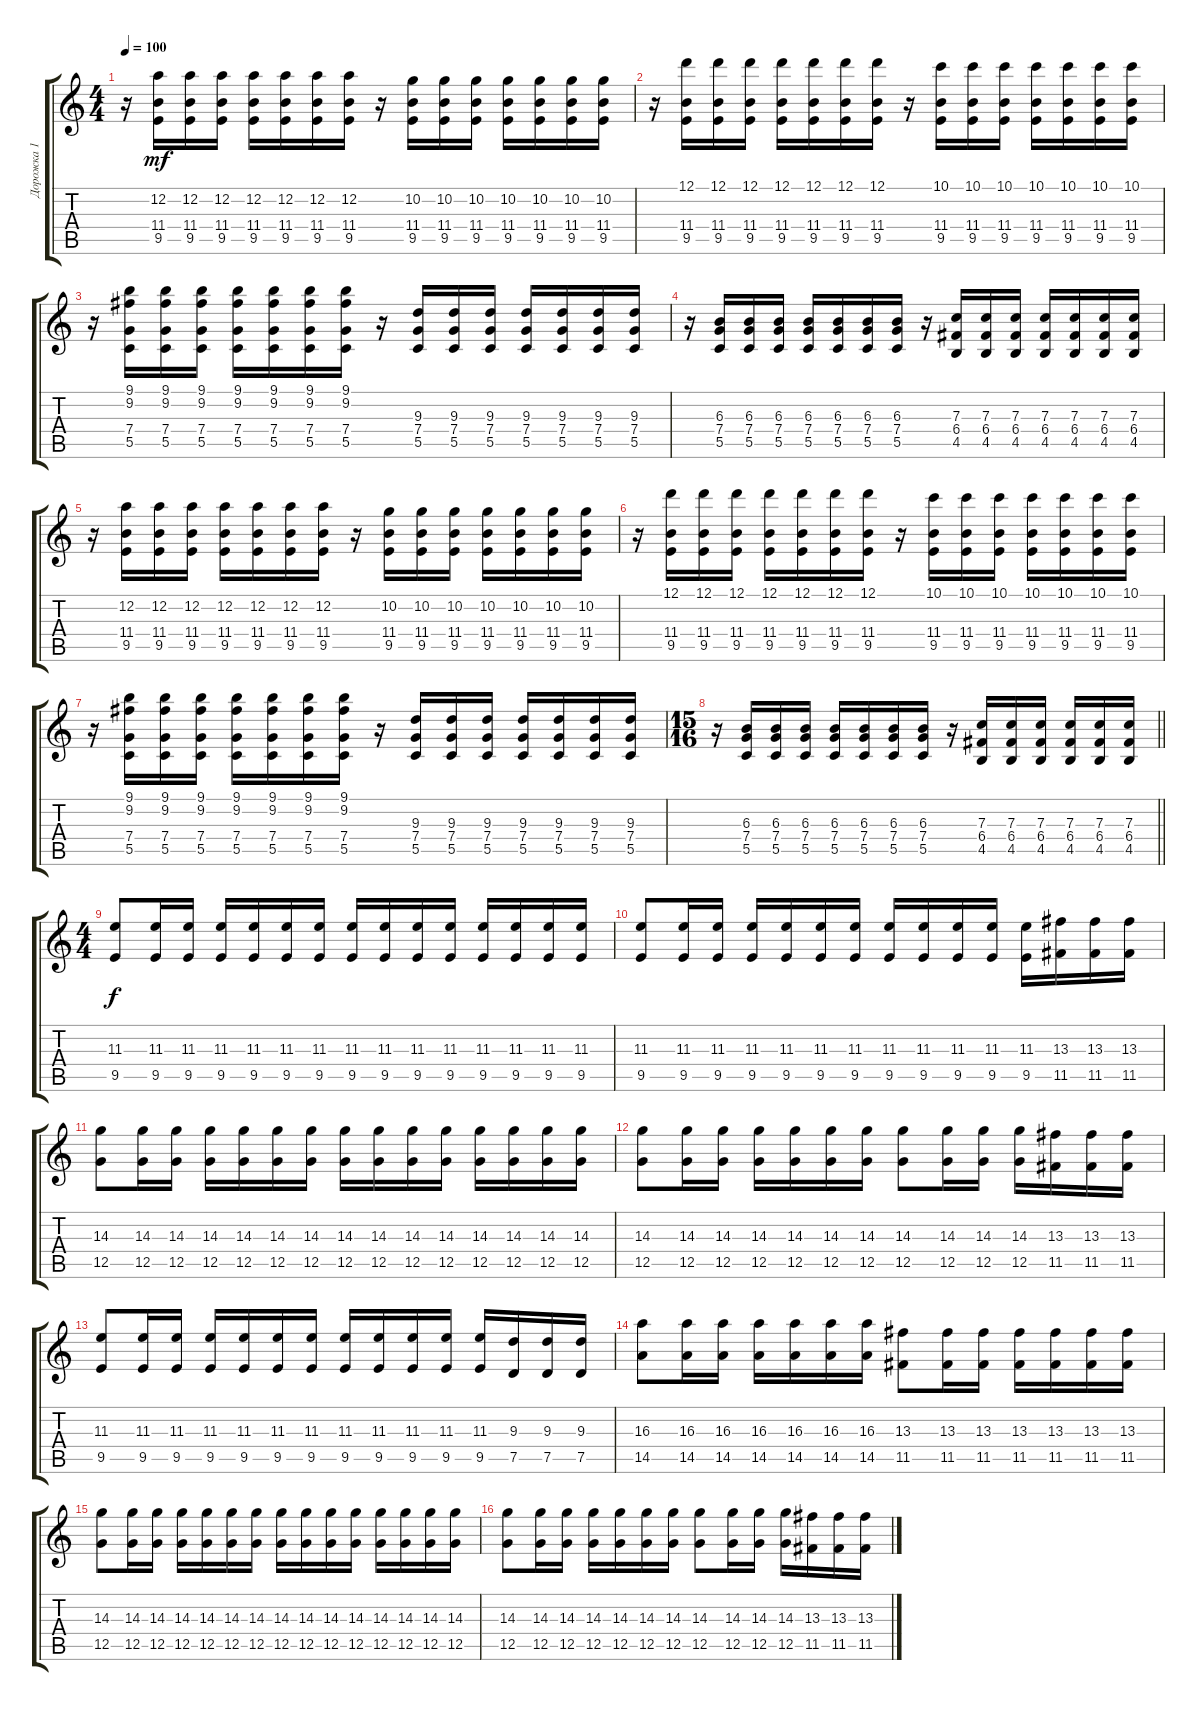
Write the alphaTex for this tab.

\track ("Дорожка 1" "Дорожка 1") {instrument distortionguitar}
\staff {score tabs}
\tuning (D4 A3 F3 C3 G2 C2) {hide}
\ts (4 4)
\tempo 100
\clef g2
\ks c
r.16{dy mf} (12.2 11.4 9.5).16 (12.2 11.4 9.5).16 (12.2 11.4 9.5).16 (12.2 11.4 9.5).16 (12.2 11.4 9.5).16 (12.2 11.4 9.5).16 (12.2 11.4 9.5).16 r.16 (10.2 11.4 9.5).16 (10.2 11.4 9.5).16 (10.2 11.4 9.5).16 (10.2 11.4 9.5).16 (10.2 11.4 9.5).16 (10.2 11.4 9.5).16 (10.2 11.4 9.5).16 |
r.16 (12.1 11.4 9.5).16 (12.1 11.4 9.5).16 (12.1 11.4 9.5).16 (12.1 11.4 9.5).16 (12.1 11.4 9.5).16 (12.1 11.4 9.5).16 (12.1 11.4 9.5).16 r.16 (10.1 11.4 9.5).16 (10.1 11.4 9.5).16 (10.1 11.4 9.5).16 (10.1 11.4 9.5).16 (10.1 11.4 9.5).16 (10.1 11.4 9.5).16 (10.1 11.4 9.5).16 |
r.16 (9.1 9.2 7.4 5.5).16 (9.1 9.2 7.4 5.5).16 (9.1 9.2 7.4 5.5).16 (9.1 9.2 7.4 5.5).16 (9.1 9.2 7.4 5.5).16 (9.1 9.2 7.4 5.5).16 (9.1 9.2 7.4 5.5).16 r.16 (9.3 7.4 5.5).16 (9.3 7.4 5.5).16 (9.3 7.4 5.5).16 (9.3 7.4 5.5).16 (9.3 7.4 5.5).16 (9.3 7.4 5.5).16 (9.3 7.4 5.5).16 |
r.16 (6.3 7.4 5.5).16 (6.3 7.4 5.5).16 (6.3 7.4 5.5).16 (6.3 7.4 5.5).16 (6.3 7.4 5.5).16 (6.3 7.4 5.5).16 (6.3 7.4 5.5).16 r.16 (7.3 6.4 4.5).16 (7.3 6.4 4.5).16 (7.3 6.4 4.5).16 (7.3 6.4 4.5).16 (7.3 6.4 4.5).16 (7.3 6.4 4.5).16 (7.3 6.4 4.5).16 |
r.16 (12.2 11.4 9.5).16 (12.2 11.4 9.5).16 (12.2 11.4 9.5).16 (12.2 11.4 9.5).16 (12.2 11.4 9.5).16 (12.2 11.4 9.5).16 (12.2 11.4 9.5).16 r.16 (10.2 11.4 9.5).16 (10.2 11.4 9.5).16 (10.2 11.4 9.5).16 (10.2 11.4 9.5).16 (10.2 11.4 9.5).16 (10.2 11.4 9.5).16 (10.2 11.4 9.5).16 |
r.16 (12.1 11.4 9.5).16 (12.1 11.4 9.5).16 (12.1 11.4 9.5).16 (12.1 11.4 9.5).16 (12.1 11.4 9.5).16 (12.1 11.4 9.5).16 (12.1 11.4 9.5).16 r.16 (10.1 11.4 9.5).16 (10.1 11.4 9.5).16 (10.1 11.4 9.5).16 (10.1 11.4 9.5).16 (10.1 11.4 9.5).16 (10.1 11.4 9.5).16 (10.1 11.4 9.5).16 |
r.16 (9.1 9.2 7.4 5.5).16 (9.1 9.2 7.4 5.5).16 (9.1 9.2 7.4 5.5).16 (9.1 9.2 7.4 5.5).16 (9.1 9.2 7.4 5.5).16 (9.1 9.2 7.4 5.5).16 (9.1 9.2 7.4 5.5).16 r.16 (9.3 7.4 5.5).16 (9.3 7.4 5.5).16 (9.3 7.4 5.5).16 (9.3 7.4 5.5).16 (9.3 7.4 5.5).16 (9.3 7.4 5.5).16 (9.3 7.4 5.5).16 |
\ts (15 16)
\barLineRight lightlight
r.16 (6.3 7.4 5.5).16 (6.3 7.4 5.5).16 (6.3 7.4 5.5).16 (6.3 7.4 5.5).16 (6.3 7.4 5.5).16 (6.3 7.4 5.5).16 (6.3 7.4 5.5).16 r.16 (7.3 6.4 4.5).16 (7.3 6.4 4.5).16 (7.3 6.4 4.5).16 (7.3 6.4 4.5).16 (7.3 6.4 4.5).16 (7.3 6.4 4.5).16 |
\ts (4 4)
\section ("" "")
(11.3 9.5).8{dy f} (11.3 9.5).16 (11.3 9.5).16 (11.3 9.5).16 (11.3 9.5).16 (11.3 9.5).16 (11.3 9.5).16 (11.3 9.5).16 (11.3 9.5).16 (11.3 9.5).16 (11.3 9.5).16 (11.3 9.5).16 (11.3 9.5).16 (11.3 9.5).16 (11.3 9.5).16 |
(11.3 9.5).8 (11.3 9.5).16 (11.3 9.5).16 (11.3 9.5).16 (11.3 9.5).16 (11.3 9.5).16 (11.3 9.5).16 (11.3 9.5).16 (11.3 9.5).16 (11.3 9.5).16 (11.3 9.5).16 (11.3 9.5).16 (13.3 11.5).16 (13.3 11.5).16 (13.3 11.5).16 |
(14.3 12.5).8 (14.3 12.5).16 (14.3 12.5).16 (14.3 12.5).16 (14.3 12.5).16 (14.3 12.5).16 (14.3 12.5).16 (14.3 12.5).16 (14.3 12.5).16 (14.3 12.5).16 (14.3 12.5).16 (14.3 12.5).16 (14.3 12.5).16 (14.3 12.5).16 (14.3 12.5).16 |
(14.3 12.5).8 (14.3 12.5).16 (14.3 12.5).16 (14.3 12.5).16 (14.3 12.5).16 (14.3 12.5).16 (14.3 12.5).16 (14.3 12.5).8 (14.3 12.5).16 (14.3 12.5).16 (14.3 12.5).16 (13.3 11.5).16 (13.3 11.5).16 (13.3 11.5).16 |
(11.3 9.5).8 (11.3 9.5).16 (11.3 9.5).16 (11.3 9.5).16 (11.3 9.5).16 (11.3 9.5).16 (11.3 9.5).16 (11.3 9.5).16 (11.3 9.5).16 (11.3 9.5).16 (11.3 9.5).16 (11.3 9.5).16 (9.3 7.5).16 (9.3 7.5).16 (9.3 7.5).16 |
(16.3 14.5).8 (16.3 14.5).16 (16.3 14.5).16 (16.3 14.5).16 (16.3 14.5).16 (16.3 14.5).16 (16.3 14.5).16 (13.3 11.5).8 (13.3 11.5).16 (13.3 11.5).16 (13.3 11.5).16 (13.3 11.5).16 (13.3 11.5).16 (13.3 11.5).16 |
(14.3 12.5).8 (14.3 12.5).16 (14.3 12.5).16 (14.3 12.5).16 (14.3 12.5).16 (14.3 12.5).16 (14.3 12.5).16 (14.3 12.5).16 (14.3 12.5).16 (14.3 12.5).16 (14.3 12.5).16 (14.3 12.5).16 (14.3 12.5).16 (14.3 12.5).16 (14.3 12.5).16 |
(14.3 12.5).8 (14.3 12.5).16 (14.3 12.5).16 (14.3 12.5).16 (14.3 12.5).16 (14.3 12.5).16 (14.3 12.5).16 (14.3 12.5).8 (14.3 12.5).16 (14.3 12.5).16 (14.3 12.5).16 (13.3 11.5).16 (13.3 11.5).16 (13.3 11.5).16
